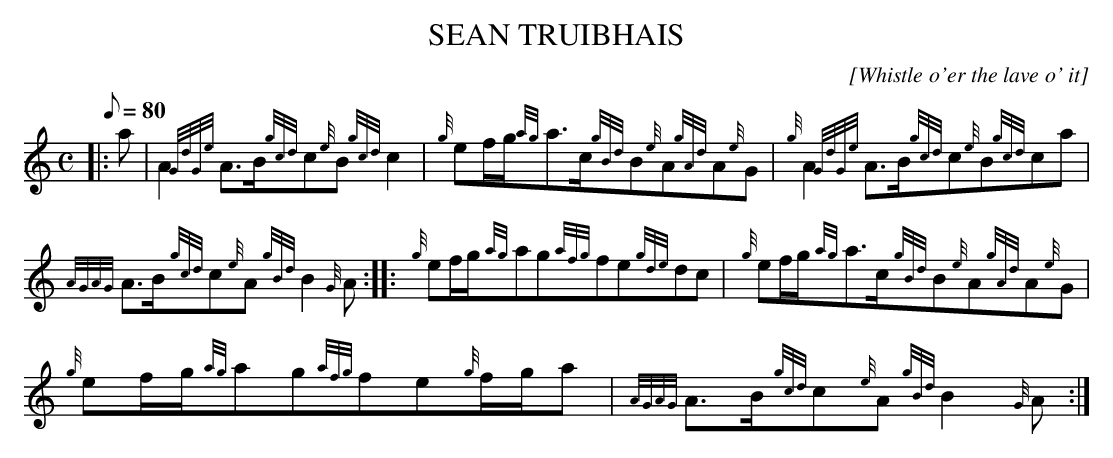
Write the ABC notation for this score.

X:1
T:SEAN TRUIBHAIS
M:C
L:1/8
Q:80
C:[Whistle o'er the lave o' it]
K:HP
|: a | \
A2{GdGe}A3/2B/2{gcd}c{e}B{gcd}c2 | \
{g}ef/2g/2{ag}a3/2c/2{gBd}B{e}A{gAd}A{e}G | \
{g}A2{GdGe}A3/2B/2{gcd}c{e}B{gcd}ca |
{AGAG}A3/2B/2{gcd}c{e}A{gBd}B2{G}A :: \
{g}ef/2g/2{ag}ag{afg}fe{gde}dc | \
{g}ef/2g/2{ag}a3/2c/2{gBd}B{e}A{gAd}A{e}G |
{g}ef/2g/2{ag}ag{afg}fe{g}f/2g/2a | \
{AGAG}A3/2B/2{gcd}c{e}A{gBd}B2{G}A :|
